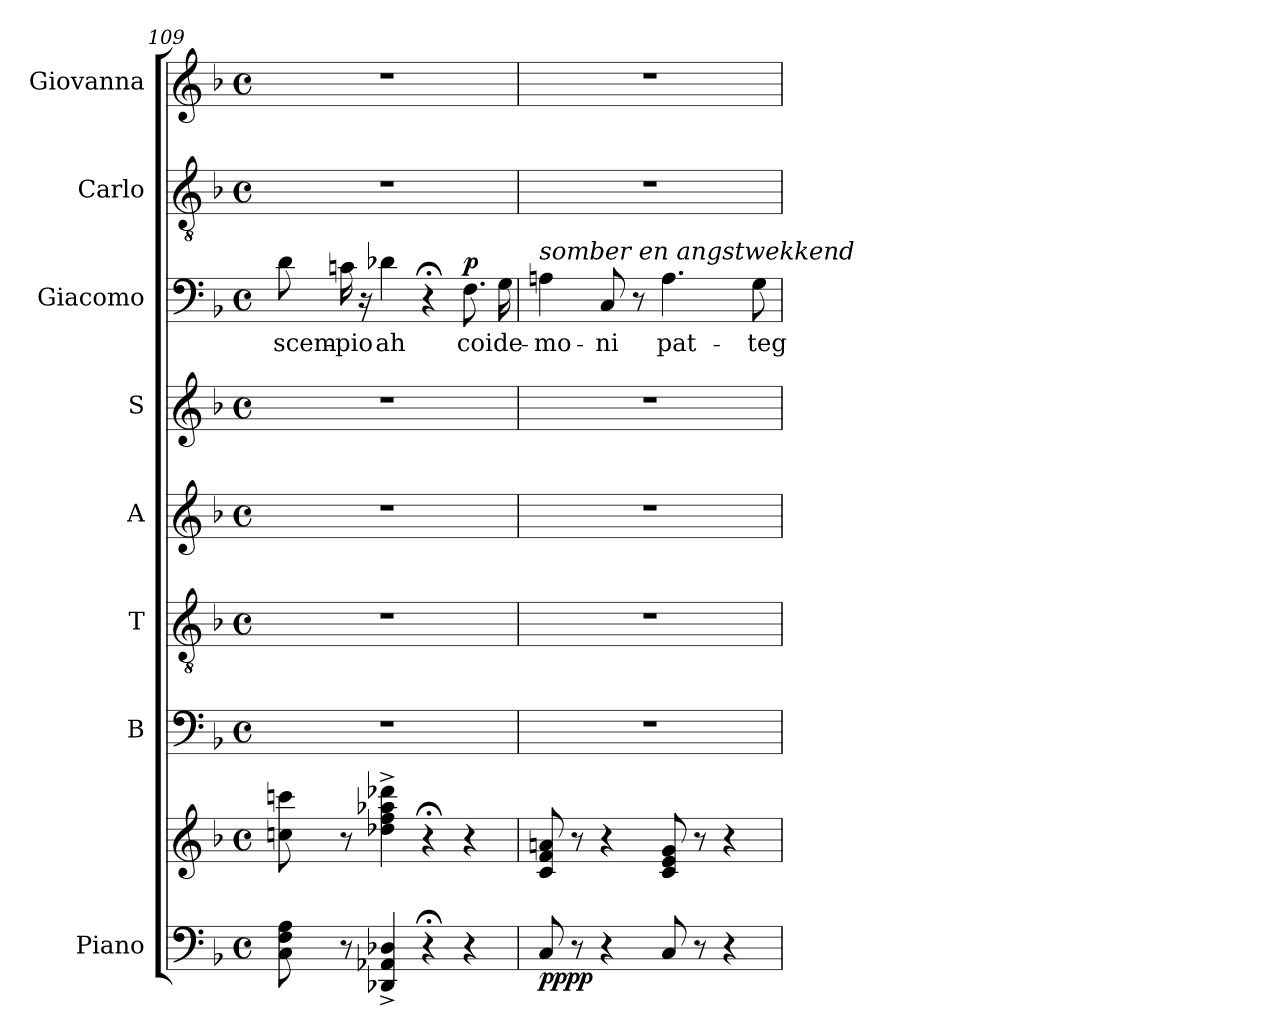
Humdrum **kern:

**kern	**kern	**dynam	**kern	**kern	**kern	**kern	**kern	**text	**dynam	**kern	**kern
*part8	*part8	*part8	*part7	*part6	*part5	*part4	*part3	*part3	*part3	*part2	*part1
*staff9	*staff8	*staff8/9	*staff7	*staff6	*staff5	*staff4	*staff3	*staff3	*staff3	*staff2	*staff1
*I"Piano	*	*	*I"B	*I"T	*I"A	*I"S	*I"Giacomo	*	*	*I"Carlo	*I"Giovanna
*I'Pno	*	*	*I'B	*I'T	*I'A	*I'S	*	*	*	*	*
*clefF4	*clefG2	*	*clefF4	*clefGv2	*clefG2	*clefG2	*clefF4	*	*	*clefGv2	*clefG2
*k[b-]	*k[b-]	*	*k[b-]	*k[b-]	*k[b-]	*k[b-]	*k[b-]	*	*	*k[b-]	*k[b-]
*M4/4	*M4/4	*	*M4/4	*M4/4	*M4/4	*M4/4	*M4/4	*	*	*M4/4	*M4/4
*met(c)	*met(c)	*	*met(c)	*met(c)	*met(c)	*met(c)	*met(c)	*	*	*met(c)	*met(c)
=109	=109	=109	=109	=109	=109	=109	=109	=109	=109	=109	=109
!	!	!	!	!	!	!	!	!LO:LY:b	!	!	!
8C\ 8F\ 8A\	8ccn\ 8cccn\	.	1r	1r	1r	1r	8d\	scem-	.	1r	1r
!	!	!	!	!	!	!	!	!LO:LY:b	!	!	!
8r	8r	.	.	.	.	.	16cn\	-pio	.	.	.
.	.	.	.	.	.	.	16r	.	.	.	.
!	!	!	!	!	!	!	!	!LO:LY:b	!	!	!
4DD-X/^ 4AA-X/^ 4D-X/^	4dd-X\^ 4ff\^ 4aa-X\^ 4ddd-X\^	.	.	.	.	.	4d-X\	ah	.	.	.
4r;<	4r;<	.	.	.	.	.	4r;<	.	.	.	.
!	!	!	!	!	!	!	!	!LO:LY:b	!LO:DY:a	!	!
4r	4r	.	.	.	.	.	8.F\	coi	p	.	.
!	!	!	!	!	!	!	!	!LO:LY:b	!	!	!
.	.	.	.	.	.	.	16G\	de-	.	.	.
=110	=110	=110	=110	=110	=110	=110	=110	=110	=110	=110	=110
!	!	!	!	!	!	!	!LO:TX:a:i:t=somber en angstwekkend	!	!	!	!
!	!	!LO:DY:b=2	!	!	!	!	!	!LO:LY:b	!	!	!
!	!	!LO:DY:n=1:b	!	!	!	!	!	!	!	!	!
8C/	8c/ 8f/ 8an/	pp pp	1r	1r	1r	1r	4An\	-mo-	.	1r	1r
8r	8r	.	.	.	.	.	.	.	.	.	.
!	!	!	!	!	!	!	!	!LO:LY:b	!	!	!
4r	4r	.	.	.	.	.	8C/	-ni	.	.	.
.	.	.	.	.	.	.	8r	.	.	.	.
!	!	!	!	!	!	!	!	!LO:LY:b	!	!	!
8C/	8c/ 8e/ 8g/	.	.	.	.	.	4.A\	pat-	.	.	.
8r	8r	.	.	.	.	.	.	.	.	.	.
4r	4r	.	.	.	.	.	.	.	.	.	.
!	!	!	!	!	!	!	!	!LO:LY:b	!	!	!
.	.	.	.	.	.	.	8G\	-teg-	.	.	.
=	=	=	=	=	=	=	=	=	=	=	=
*-	*-	*-	*-	*-	*-	*-	*-	*-	*-	*-	*-
